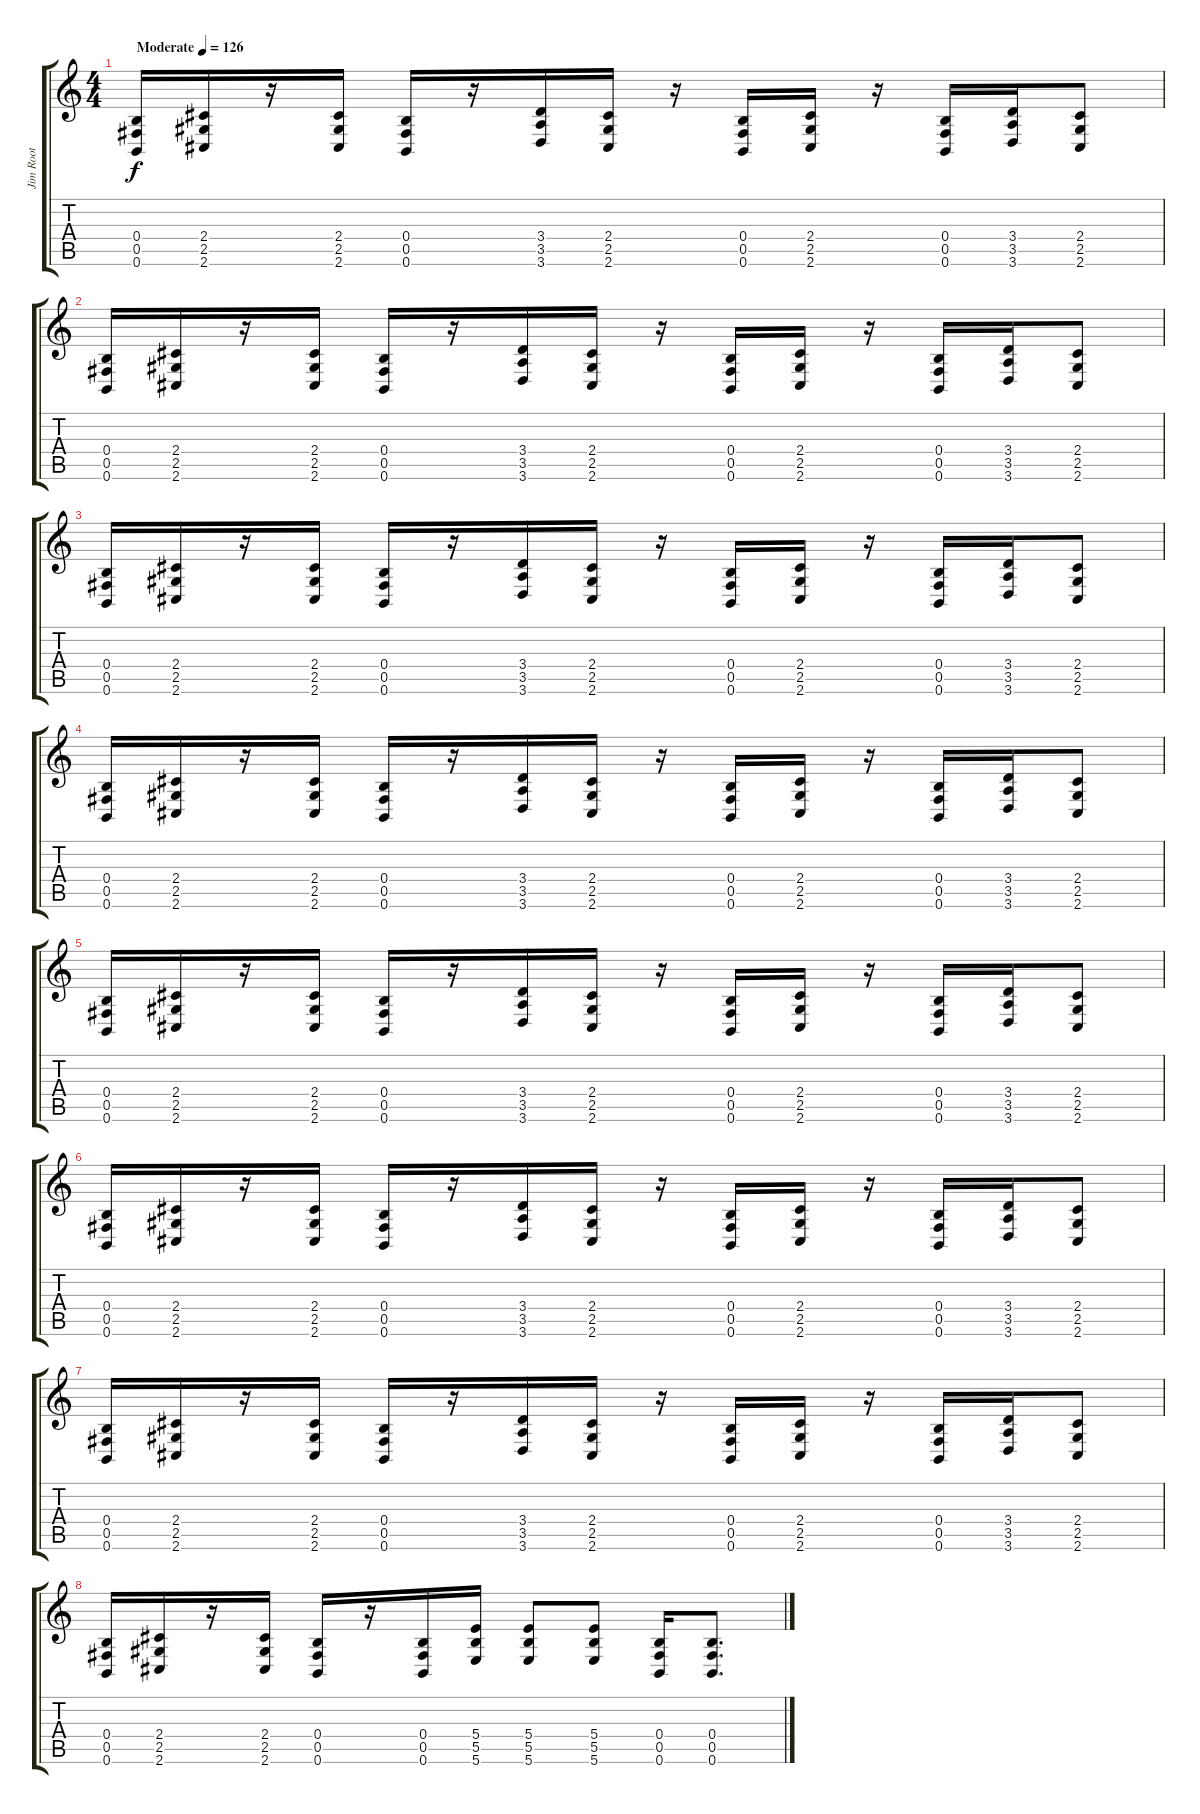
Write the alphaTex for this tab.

\track ("Jim Root" "Jim Root") {instrument distortionguitar}
\staff {score tabs}
\tuning (Db4 Ab3 E3 B2 Gb2 B1) {hide}
\ts (4 4)
\tempo (126 "Moderate")
\clef g2
\ks c
(0.4 0.5 0.6).16{dy f instrument distortionguitar} (2.4 2.5 2.6).16 r.16 (2.4 2.5 2.6).16 (0.4 0.5 0.6).16 r.16 (3.4 3.5 3.6).16 (2.4 2.5 2.6).16 r.16 (0.4 0.5 0.6).16 (2.4 2.5 2.6).16 r.16 (0.4 0.5 0.6).16 (3.4 3.5 3.6).16 (2.4 2.5 2.6).8 |
(0.4 0.5 0.6).16 (2.4 2.5 2.6).16 r.16 (2.4 2.5 2.6).16 (0.4 0.5 0.6).16 r.16 (3.4 3.5 3.6).16 (2.4 2.5 2.6).16 r.16 (0.4 0.5 0.6).16 (2.4 2.5 2.6).16 r.16 (0.4 0.5 0.6).16 (3.4 3.5 3.6).16 (2.4 2.5 2.6).8 |
(0.4 0.5 0.6).16 (2.4 2.5 2.6).16 r.16 (2.4 2.5 2.6).16 (0.4 0.5 0.6).16 r.16 (3.4 3.5 3.6).16 (2.4 2.5 2.6).16 r.16 (0.4 0.5 0.6).16 (2.4 2.5 2.6).16 r.16 (0.4 0.5 0.6).16 (3.4 3.5 3.6).16 (2.4 2.5 2.6).8 |
(0.4 0.5 0.6).16 (2.4 2.5 2.6).16 r.16 (2.4 2.5 2.6).16 (0.4 0.5 0.6).16 r.16 (3.4 3.5 3.6).16 (2.4 2.5 2.6).16 r.16 (0.4 0.5 0.6).16 (2.4 2.5 2.6).16 r.16 (0.4 0.5 0.6).16 (3.4 3.5 3.6).16 (2.4 2.5 2.6).8 |
(0.4 0.5 0.6).16 (2.4 2.5 2.6).16 r.16 (2.4 2.5 2.6).16 (0.4 0.5 0.6).16 r.16 (3.4 3.5 3.6).16 (2.4 2.5 2.6).16 r.16 (0.4 0.5 0.6).16 (2.4 2.5 2.6).16 r.16 (0.4 0.5 0.6).16 (3.4 3.5 3.6).16 (2.4 2.5 2.6).8 |
(0.4 0.5 0.6).16 (2.4 2.5 2.6).16 r.16 (2.4 2.5 2.6).16 (0.4 0.5 0.6).16 r.16 (3.4 3.5 3.6).16 (2.4 2.5 2.6).16 r.16 (0.4 0.5 0.6).16 (2.4 2.5 2.6).16 r.16 (0.4 0.5 0.6).16 (3.4 3.5 3.6).16 (2.4 2.5 2.6).8 |
(0.4 0.5 0.6).16 (2.4 2.5 2.6).16 r.16 (2.4 2.5 2.6).16 (0.4 0.5 0.6).16 r.16 (3.4 3.5 3.6).16 (2.4 2.5 2.6).16 r.16 (0.4 0.5 0.6).16 (2.4 2.5 2.6).16 r.16 (0.4 0.5 0.6).16 (3.4 3.5 3.6).16 (2.4 2.5 2.6).8 |
(0.4 0.5 0.6).16 (2.4 2.5 2.6).16 r.16 (2.4 2.5 2.6).16 (0.4 0.5 0.6).16 r.16 (0.4 0.5 0.6).16 (5.4 5.5 5.6).16 (5.4 5.5 5.6).8 (5.4 5.5 5.6).8 (0.4 0.5 0.6).16 (0.4 0.5 0.6).8{d}
